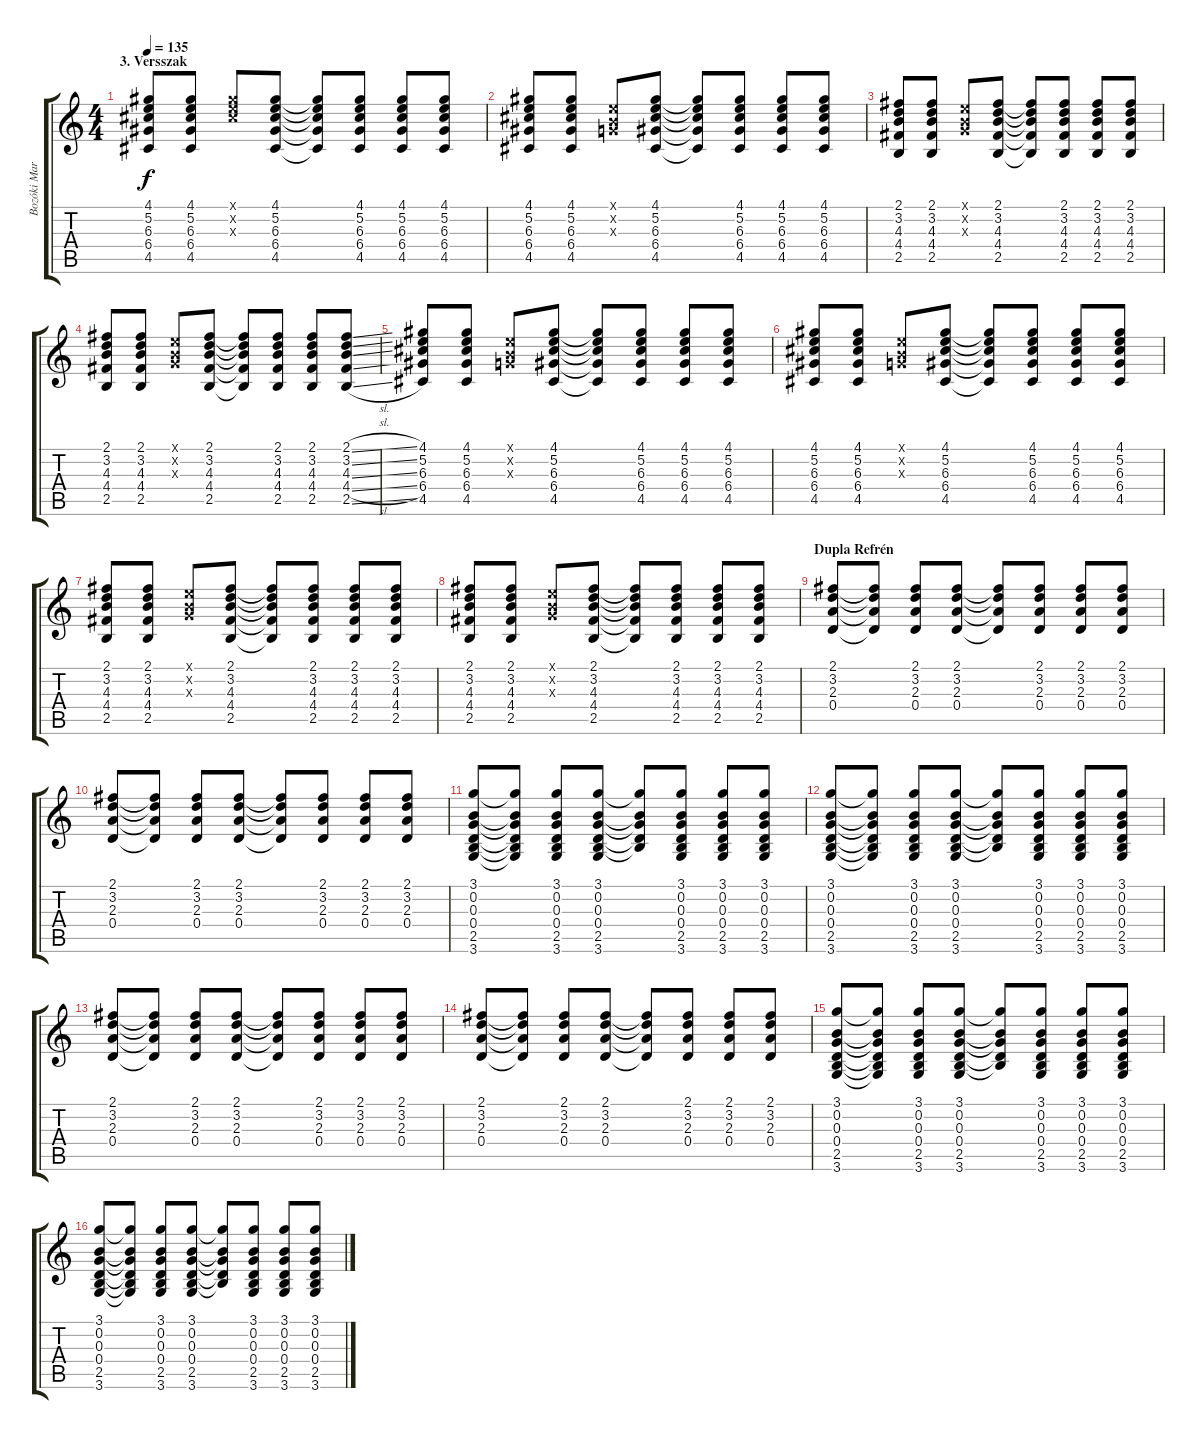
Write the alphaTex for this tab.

\track ("Bozóki Marcell - Elektromos Gitár" "Bozóki Mar") {instrument electricguitarclean}
\staff {score tabs}
\tuning (E4 B3 G3 D3 A2 E2) {hide}
\ts (4 4)
\section ("" "3. Versszak")
\tempo 135
\clef g2
\ks c
(4.1 5.2 6.3 6.4 4.5).8{dy f} (4.1 5.2 6.3 6.4 4.5).8 (4.1{x} 5.2{x} 6.3{x}).8 (4.1 5.2 6.3 6.4 4.5).8 (4.1{t} 5.2{t} 6.3{t} 6.4{t} 4.5{t}).8 (4.1 5.2 6.3 6.4 4.5).8 (4.1 5.2 6.3 6.4 4.5).8 (4.1 5.2 6.3 6.4 4.5).8 |
(4.1 5.2 6.3 6.4 4.5).8 (4.1 5.2 6.3 6.4 4.5).8 (0.1{x} 0.2{x} 0.3{x}).8 (4.1 5.2 6.3 6.4 4.5).8 (4.1{t} 5.2{t} 6.3{t} 6.4{t} 4.5{t}).8 (4.1 5.2 6.3 6.4 4.5).8 (4.1 5.2 6.3 6.4 4.5).8 (4.1 5.2 6.3 6.4 4.5).8 |
(2.1 3.2 4.3 4.4 2.5).8 (2.1 3.2 4.3 4.4 2.5).8 (0.1{x} 0.2{x} 0.3{x}).8 (2.1 3.2 4.3 4.4 2.5).8 (2.1{t} 3.2{t} 4.3{t} 4.4{t} 2.5{t}).8 (2.1 3.2 4.3 4.4 2.5).8 (2.1 3.2 4.3 4.4 2.5).8 (2.1 3.2 4.3 4.4 2.5).8 |
(2.1 3.2 4.3 4.4 2.5).8 (2.1 3.2 4.3 4.4 2.5).8 (0.1{x} 0.2{x} 0.3{x}).8 (2.1 3.2 4.3 4.4 2.5).8 (2.1{t} 3.2{t} 4.3{t} 4.4{t} 2.5{t}).8 (2.1 3.2 4.3 4.4 2.5).8 (2.1 3.2 4.3 4.4 2.5).8 (2.1{sl} 3.2{sl} 4.3{sl} 4.4{sl} 2.5{sl}).8 |
(4.1 5.2 6.3 6.4 4.5).8 (4.1 5.2 6.3 6.4 4.5).8 (0.1{x} 0.2{x} 0.3{x}).8 (4.1 5.2 6.3 6.4 4.5).8 (4.1{t} 5.2{t} 6.3{t} 6.4{t} 4.5{t}).8 (4.1 5.2 6.3 6.4 4.5).8 (4.1 5.2 6.3 6.4 4.5).8 (4.1 5.2 6.3 6.4 4.5).8 |
(4.1 5.2 6.3 6.4 4.5).8 (4.1 5.2 6.3 6.4 4.5).8 (0.1{x} 0.2{x} 0.3{x}).8 (4.1 5.2 6.3 6.4 4.5).8 (4.1{t} 5.2{t} 6.3{t} 6.4{t} 4.5{t}).8 (4.1 5.2 6.3 6.4 4.5).8 (4.1 5.2 6.3 6.4 4.5).8 (4.1 5.2 6.3 6.4 4.5).8 |
(2.1 3.2 4.3 4.4 2.5).8 (2.1 3.2 4.3 4.4 2.5).8 (0.1{x} 0.2{x} 0.3{x}).8 (2.1 3.2 4.3 4.4 2.5).8 (2.1{t} 3.2{t} 4.3{t} 4.4{t} 2.5{t}).8 (2.1 3.2 4.3 4.4 2.5).8 (2.1 3.2 4.3 4.4 2.5).8 (2.1 3.2 4.3 4.4 2.5).8 |
(2.1 3.2 4.3 4.4 2.5).8 (2.1 3.2 4.3 4.4 2.5).8 (0.1{x} 0.2{x} 0.3{x}).8 (2.1 3.2 4.3 4.4 2.5).8 (2.1{t} 3.2{t} 4.3{t} 4.4{t} 2.5{t}).8 (2.1 3.2 4.3 4.4 2.5).8 (2.1 3.2 4.3 4.4 2.5).8 (2.1 3.2 4.3 4.4 2.5).8 |
\section ("" "Dupla Refrén")
(2.1 3.2 2.3 0.4).8 (2.1{t} 3.2{t} 2.3{t} 0.4{t}).8 (2.1 3.2 2.3 0.4).8 (2.1 3.2 2.3 0.4).8 (2.1{t} 3.2{t} 2.3{t} 0.4{t}).8 (2.1 3.2 2.3 0.4).8 (2.1 3.2 2.3 0.4).8 (2.1 3.2 2.3 0.4).8 |
(2.1 3.2 2.3 0.4).8 (2.1{t} 3.2{t} 2.3{t} 0.4{t}).8 (2.1 3.2 2.3 0.4).8 (2.1 3.2 2.3 0.4).8 (2.1{t} 3.2{t} 2.3{t} 0.4{t}).8 (2.1 3.2 2.3 0.4).8 (2.1 3.2 2.3 0.4).8 (2.1 3.2 2.3 0.4).8 |
(3.1 0.2 0.3 0.4 2.5 3.6).8 (3.1{t} 0.2{t} 0.3{t} 0.4{t} 2.5{t} 3.6{t}).8 (3.1 0.2 0.3 0.4 2.5 3.6).8 (3.1 0.2 0.3 0.4 2.5 3.6).8 (3.1{t} 0.2{t} 0.3{t} 0.4{t} 2.5{t}).8 (3.1 0.2 0.3 0.4 2.5 3.6).8 (3.1 0.2 0.3 0.4 2.5 3.6).8 (3.1 0.2 0.3 0.4 2.5 3.6).8 |
(3.1 0.2 0.3 0.4 2.5 3.6).8 (3.1{t} 0.2{t} 0.3{t} 0.4{t} 2.5{t} 3.6{t}).8 (3.1 0.2 0.3 0.4 2.5 3.6).8 (3.1 0.2 0.3 0.4 2.5 3.6).8 (3.1{t} 0.2{t} 0.3{t} 0.4{t} 2.5{t}).8 (3.1 0.2 0.3 0.4 2.5 3.6).8 (3.1 0.2 0.3 0.4 2.5 3.6).8 (3.1 0.2 0.3 0.4 2.5 3.6).8 |
(2.1 3.2 2.3 0.4).8 (2.1{t} 3.2{t} 2.3{t} 0.4{t}).8 (2.1 3.2 2.3 0.4).8 (2.1 3.2 2.3 0.4).8 (2.1{t} 3.2{t} 2.3{t} 0.4{t}).8 (2.1 3.2 2.3 0.4).8 (2.1 3.2 2.3 0.4).8 (2.1 3.2 2.3 0.4).8 |
(2.1 3.2 2.3 0.4).8 (2.1{t} 3.2{t} 2.3{t} 0.4{t}).8 (2.1 3.2 2.3 0.4).8 (2.1 3.2 2.3 0.4).8 (2.1{t} 3.2{t} 2.3{t} 0.4{t}).8 (2.1 3.2 2.3 0.4).8 (2.1 3.2 2.3 0.4).8 (2.1 3.2 2.3 0.4).8 |
(3.1 0.2 0.3 0.4 2.5 3.6).8 (3.1{t} 0.2{t} 0.3{t} 0.4{t} 2.5{t} 3.6{t}).8 (3.1 0.2 0.3 0.4 2.5 3.6).8 (3.1 0.2 0.3 0.4 2.5 3.6).8 (3.1{t} 0.2{t} 0.3{t} 0.4{t} 2.5{t}).8 (3.1 0.2 0.3 0.4 2.5 3.6).8 (3.1 0.2 0.3 0.4 2.5 3.6).8 (3.1 0.2 0.3 0.4 2.5 3.6).8 |
(3.1 0.2 0.3 0.4 2.5 3.6).8 (3.1{t} 0.2{t} 0.3{t} 0.4{t} 2.5{t} 3.6{t}).8 (3.1 0.2 0.3 0.4 2.5 3.6).8 (3.1 0.2 0.3 0.4 2.5 3.6).8 (3.1{t} 0.2{t} 0.3{t} 0.4{t} 2.5{t}).8 (3.1 0.2 0.3 0.4 2.5 3.6).8 (3.1 0.2 0.3 0.4 2.5 3.6).8 (3.1 0.2 0.3 0.4 2.5 3.6).8
